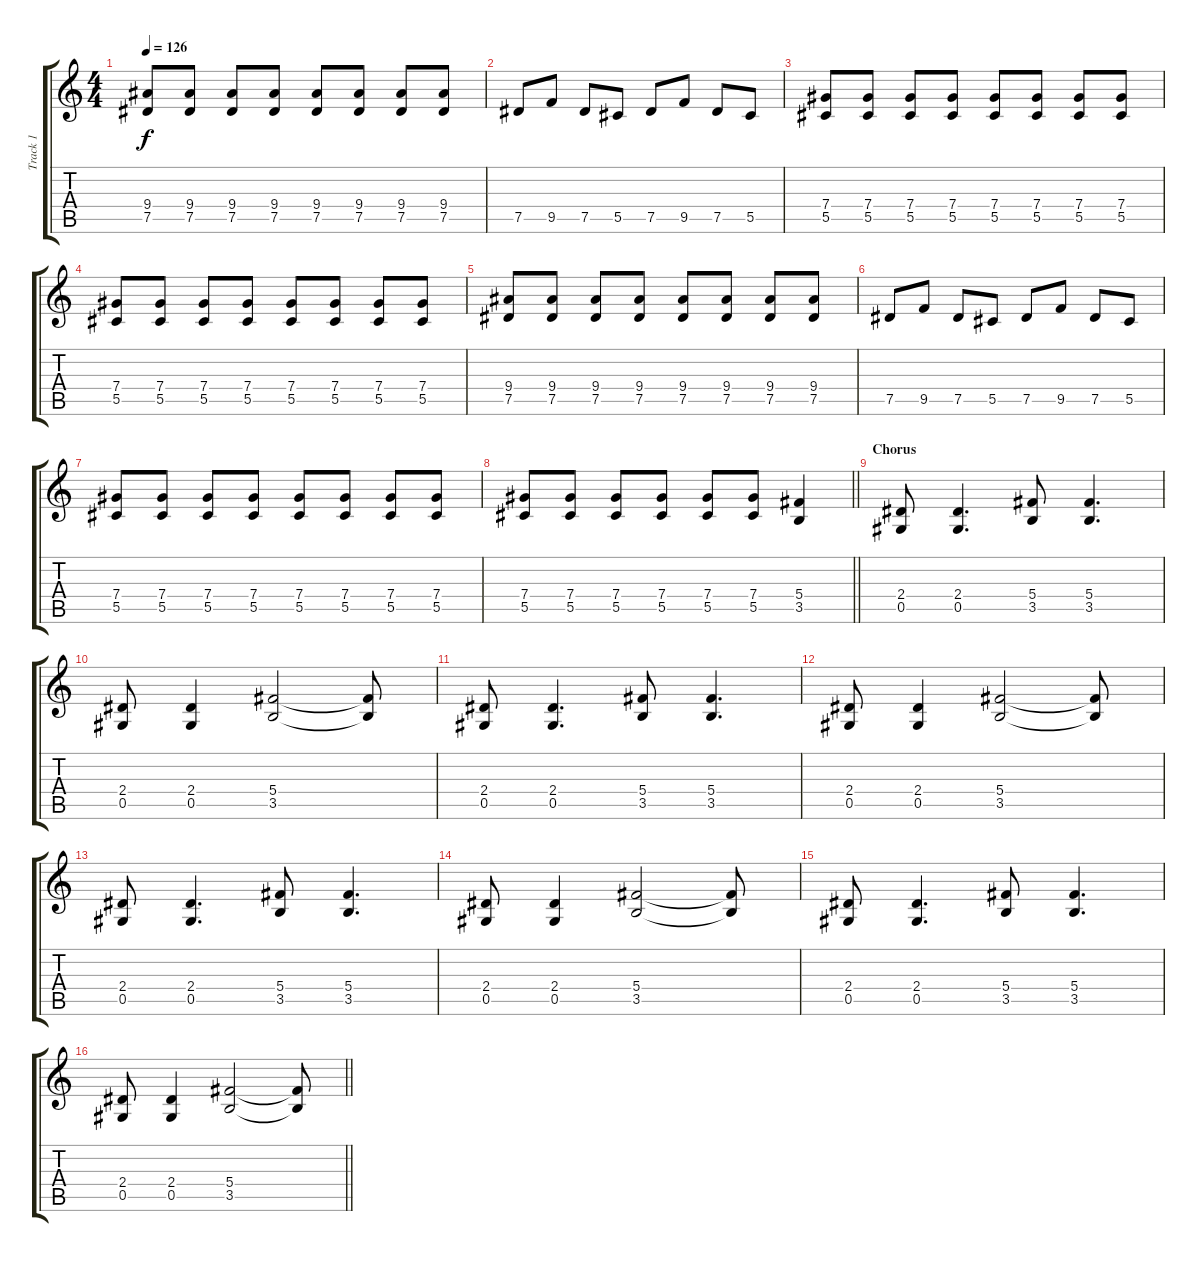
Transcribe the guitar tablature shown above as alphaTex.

\track ("Track 1" "Track 1") {instrument overdrivenguitar}
\staff {score tabs}
\tuning (Eb4 Bb3 Gb3 Db3 Ab2 Eb2) {hide}
\ts (4 4)
\tempo 126
\clef g2
\ks c
(9.4 7.5).8{dy f} (9.4 7.5).8 (9.4 7.5).8 (9.4 7.5).8 (9.4 7.5).8 (9.4 7.5).8 (9.4 7.5).8 (9.4 7.5).8 |
7.5.8 9.5.8 7.5.8 5.5.8 7.5.8 9.5.8 7.5.8 5.5.8 |
(7.4 5.5).8 (7.4 5.5).8 (7.4 5.5).8 (7.4 5.5).8 (7.4 5.5).8 (7.4 5.5).8 (7.4 5.5).8 (7.4 5.5).8 |
(7.4 5.5).8 (7.4 5.5).8 (7.4 5.5).8 (7.4 5.5).8 (7.4 5.5).8 (7.4 5.5).8 (7.4 5.5).8 (7.4 5.5).8 |
(9.4 7.5).8 (9.4 7.5).8 (9.4 7.5).8 (9.4 7.5).8 (9.4 7.5).8 (9.4 7.5).8 (9.4 7.5).8 (9.4 7.5).8 |
7.5.8 9.5.8 7.5.8 5.5.8 7.5.8 9.5.8 7.5.8 5.5.8 |
(7.4 5.5).8 (7.4 5.5).8 (7.4 5.5).8 (7.4 5.5).8 (7.4 5.5).8 (7.4 5.5).8 (7.4 5.5).8 (7.4 5.5).8 |
\barLineRight lightlight
(7.4 5.5).8 (7.4 5.5).8 (7.4 5.5).8 (7.4 5.5).8 (7.4 5.5).8 (7.4 5.5).8 (5.4 3.5).4 |
\section ("" "Chorus")
(2.4 0.5).8 (2.4 0.5).4{d} (5.4 3.5).8 (5.4 3.5).4{d} |
(2.4 0.5).8 (2.4 0.5).4 (5.4 3.5).2 (5.4{t} 3.5{t}).8 |
(2.4 0.5).8 (2.4 0.5).4{d} (5.4 3.5).8 (5.4 3.5).4{d} |
(2.4 0.5).8 (2.4 0.5).4 (5.4 3.5).2 (5.4{t} 3.5{t}).8 |
(2.4 0.5).8 (2.4 0.5).4{d} (5.4 3.5).8 (5.4 3.5).4{d} |
(2.4 0.5).8 (2.4 0.5).4 (5.4 3.5).2 (5.4{t} 3.5{t}).8 |
(2.4 0.5).8 (2.4 0.5).4{d} (5.4 3.5).8 (5.4 3.5).4{d} |
\barLineRight lightlight
(2.4 0.5).8 (2.4 0.5).4 (5.4 3.5).2 (5.4{t} 3.5{t}).8
